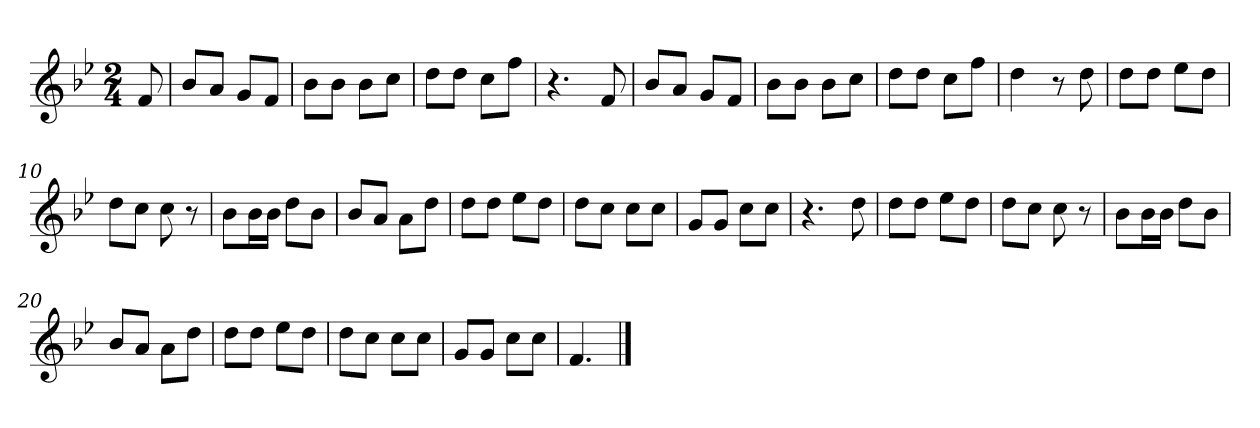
**kern
*part1
*staff1
*k[b-e-]
*M2/4
*MM120
=
8f
=1
8b-L
8aJ
8gL
8fJ
=2
8b-L
8b-J
8b-L
8ccJ
=3
8ddL
8ddJ
8ccL
8ffJ
=4
4.r
8f
=5
8b-L
8aJ
8gL
8fJ
=6
8b-L
8b-J
8b-L
8ccJ
=7
8ddL
8ddJ
8ccL
8ffJ
=8
4dd
8r
8dd
=9
8ddL
8ddJ
8ee-L
8ddJ
=10
8ddL
8ccJ
8cc
8r
=11
8b-L
16b-L
16b-JJ
8ddL
8b-J
=12
8b-L
8aJ
8aL
8ddJ
=13
8ddL
8ddJ
8ee-L
8ddJ
=14
8ddL
8ccJ
8ccL
8ccJ
=15
8gL
8gJ
8ccL
8ccJ
=16
4.r
8dd
=17
8ddL
8ddJ
8ee-L
8ddJ
=18
8ddL
8ccJ
8cc
8r
=19
8b-L
16b-L
16b-JJ
8ddL
8b-J
=20
8b-L
8aJ
8aL
8ddJ
=21
8ddL
8ddJ
8ee-L
8ddJ
=22
8ddL
8ccJ
8ccL
8ccJ
=23
8gL
8gJ
8ccL
8ccJ
=24
4.f
==
*-
